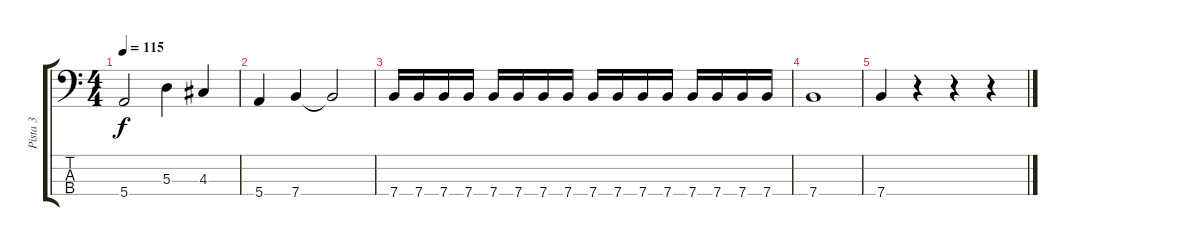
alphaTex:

\track ("Pista 3" "Pista 3") {instrument electricbassfinger}
\staff {score tabs}
\tuning (G2 D2 A1 E1) {hide}
\ts (4 4)
\tempo 115
\clef f4
\ks c
5.4.2{dy f} 5.3.4 4.3.4 |
5.4.4 7.4.4 7.4{t}.2 |
7.4.16 7.4.16 7.4.16 7.4.16 7.4.16 7.4.16 7.4.16 7.4.16 7.4.16 7.4.16 7.4.16 7.4.16 7.4.16 7.4.16 7.4.16 7.4.16 |
7.4.1 |
7.4.4 r.4 r.4 r.4
